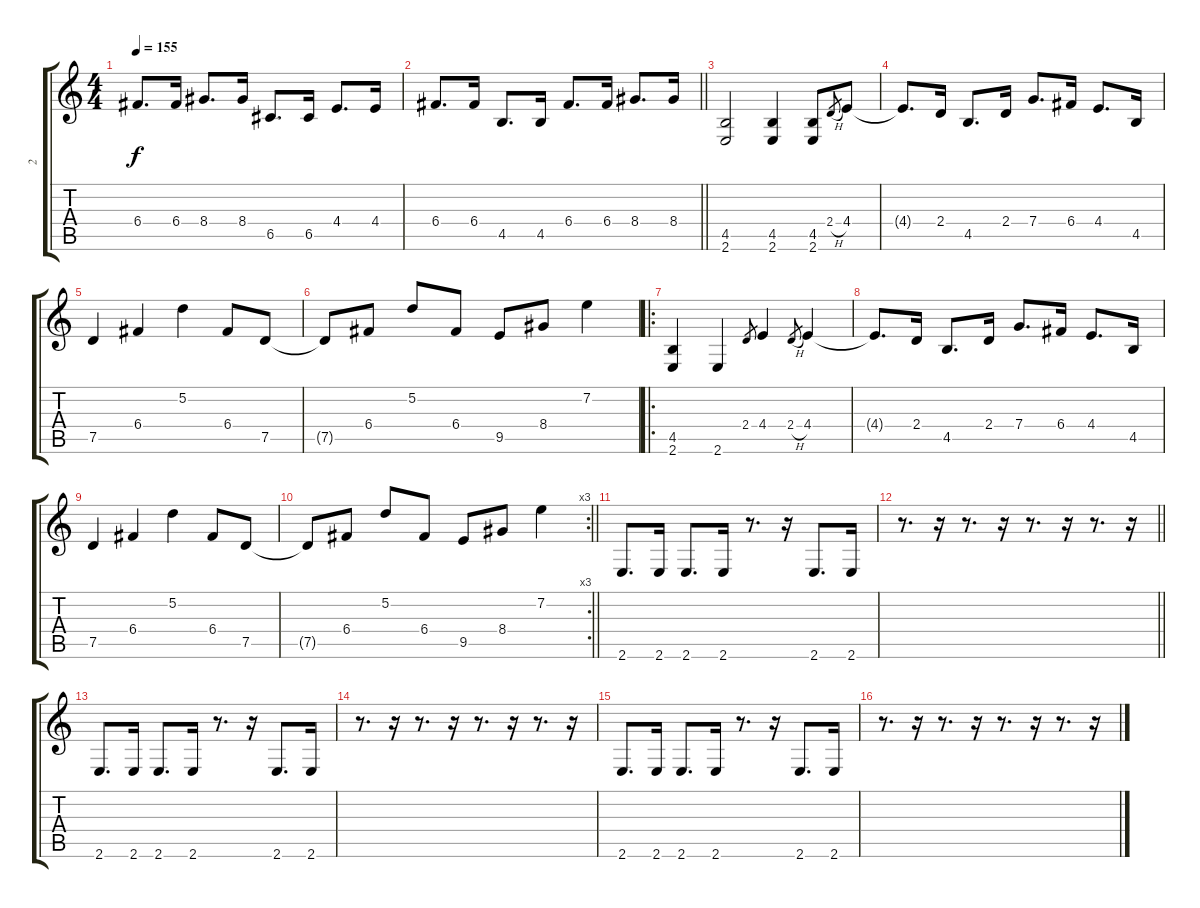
\track ("2" "2") {instrument distortionguitar}
\staff {score tabs}
\tuning (D4 A3 F3 C3 G2 D2) {hide}
\ts (4 4)
\tempo 155
\clef g2
\ks c
6.4.8{d dy f} 6.4.16 8.4.8{d} 8.4.16 6.5.8{d} 6.5.16 4.4.8{d} 4.4.16 |
\barLineRight lightlight
6.4.8{d} 6.4.16 4.5.8{d} 4.5.16 6.4.8{d} 6.4.16 8.4.8{d} 8.4.16 |
\section ("" "")
(4.5 2.6).2 (4.5 2.6).4 (4.5 2.6).8 2.4{h}.8{gr} 4.4.8 |
4.4{t}.8{d} 2.4.16 4.5.8{d} 2.4.16 7.4.8{d} 6.4.16 4.4.8{d} 4.5.16 |
7.5.4 6.4.4 5.2.4 6.4.8 7.5.8 |
7.5{t}.8 6.4.8 5.2.8 6.4.8 9.5.8 8.4.8 7.2.4 |
\ro
(4.5 2.6).4 2.6.4 2.4.8{gr} 4.4.4 2.4{h}.8{gr} 4.4.4 |
4.4{t}.8{d} 2.4.16 4.5.8{d} 2.4.16 7.4.8{d} 6.4.16 4.4.8{d} 4.5.16 |
7.5.4 6.4.4 5.2.4 6.4.8 7.5.8 |
\rc 3
\barLineRight lightlight
7.5{t}.8 6.4.8 5.2.8 6.4.8 9.5.8 8.4.8 7.2.4 |
\section ("" "")
2.6.8{d} 2.6.16 2.6.8{d} 2.6.16 r.8{d} r.16 2.6.8{d} 2.6.16 |
\barLineRight lightlight
r.8{d} r.16 r.8{d} r.16 r.8{d} r.16 r.8{d} r.16 |
\section ("" "")
2.6.8{d} 2.6.16 2.6.8{d} 2.6.16 r.8{d} r.16 2.6.8{d} 2.6.16 |
r.8{d} r.16 r.8{d} r.16 r.8{d} r.16 r.8{d} r.16 |
2.6.8{d} 2.6.16 2.6.8{d} 2.6.16 r.8{d} r.16 2.6.8{d} 2.6.16 |
r.8{d} r.16 r.8{d} r.16 r.8{d} r.16 r.8{d} r.16
